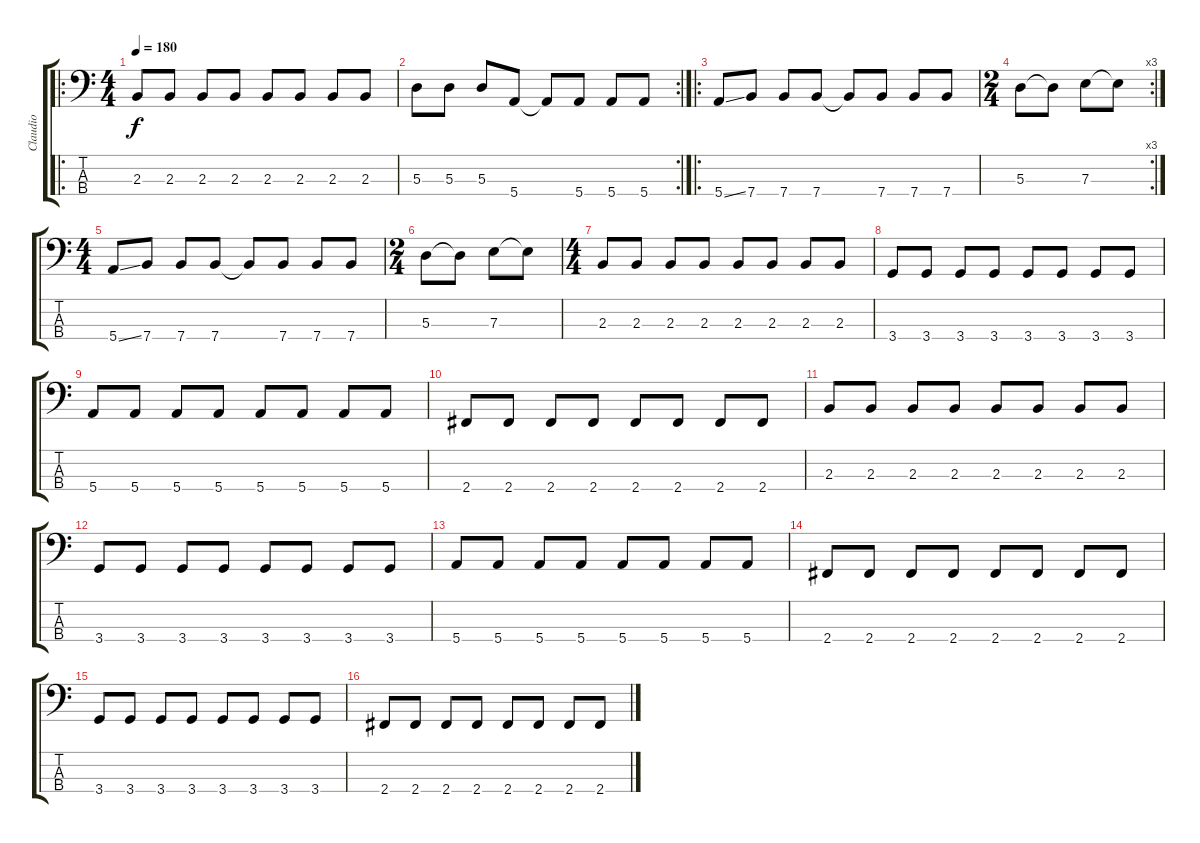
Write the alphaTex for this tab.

\track ("Claudio" "Claudio") {instrument electricbassfinger}
\staff {score tabs}
\tuning (G2 D2 A1 E1) {hide}
\ro
\ts (4 4)
\tempo 180
\clef f4
\ks c
2.3.8{dy f} 2.3.8 2.3.8 2.3.8 2.3.8 2.3.8 2.3.8 2.3.8 |
\rc 2
5.3.8 5.3.8 5.3.8 5.4.8 5.4{t}.8 5.4.8 5.4.8 5.4.8 |
\ro
5.4{ss}.8 7.4.8 7.4.8 7.4.8 7.4{t}.8 7.4.8 7.4.8 7.4.8 |
\rc 3
\ts (2 4)
5.3.8 5.3{t}.8 7.3.8 7.3{t}.8 |
\ts (4 4)
5.4{ss}.8 7.4.8 7.4.8 7.4.8 7.4{t}.8 7.4.8 7.4.8 7.4.8 |
\ts (2 4)
5.3.8 5.3{t}.8 7.3.8 7.3{t}.8 |
\ts (4 4)
2.3.8 2.3.8 2.3.8 2.3.8 2.3.8 2.3.8 2.3.8 2.3.8 |
3.4.8 3.4.8 3.4.8 3.4.8 3.4.8 3.4.8 3.4.8 3.4.8 |
5.4.8 5.4.8 5.4.8 5.4.8 5.4.8 5.4.8 5.4.8 5.4.8 |
2.4.8 2.4.8 2.4.8 2.4.8 2.4.8 2.4.8 2.4.8 2.4.8 |
2.3.8 2.3.8 2.3.8 2.3.8 2.3.8 2.3.8 2.3.8 2.3.8 |
3.4.8 3.4.8 3.4.8 3.4.8 3.4.8 3.4.8 3.4.8 3.4.8 |
5.4.8 5.4.8 5.4.8 5.4.8 5.4.8 5.4.8 5.4.8 5.4.8 |
2.4.8 2.4.8 2.4.8 2.4.8 2.4.8 2.4.8 2.4.8 2.4.8 |
3.4.8 3.4.8 3.4.8 3.4.8 3.4.8 3.4.8 3.4.8 3.4.8 |
2.4.8 2.4.8 2.4.8 2.4.8 2.4.8 2.4.8 2.4.8 2.4.8
